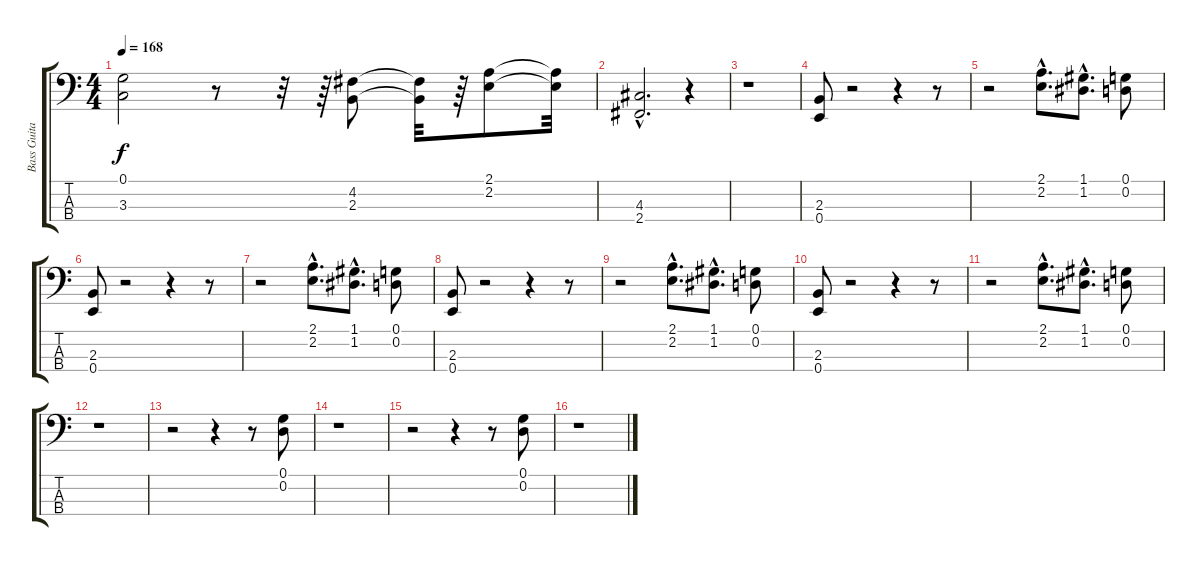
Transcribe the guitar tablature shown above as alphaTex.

\track ("Bass Guitar" "Bass Guita") {instrument electricbassfinger}
\staff {score tabs}
\tuning (G2 D2 A1 E1) {hide}
\ts (4 4)
\tempo 168
\clef f4
\ks c
(0.1 3.3).2{dy f} r.8 r.32 r.64 (4.2 2.3).8 (4.2{t} 2.3{t}).32 r.64 (2.1 2.2).8 (2.1{t} 2.2{t}).32 |
(4.3{hac} 2.4{hac}).2{d} r.4 |
r.1 |
(2.3 0.4).8 r.2 r.4 r.8 |
r.2 (2.1{hac} 2.2{hac}).8{d} (1.1{hac} 1.2{hac}).8{d} (0.1 0.2).8 |
(2.3 0.4).8 r.2 r.4 r.8 |
r.2 (2.1{hac} 2.2{hac}).8{d} (1.1{hac} 1.2{hac}).8{d} (0.1 0.2).8 |
(2.3 0.4).8 r.2 r.4 r.8 |
r.2 (2.1{hac} 2.2{hac}).8{d} (1.1{hac} 1.2{hac}).8{d} (0.1 0.2).8 |
(2.3 0.4).8 r.2 r.4 r.8 |
r.2 (2.1{hac} 2.2{hac}).8{d} (1.1{hac} 1.2{hac}).8{d} (0.1 0.2).8 |
r.1 |
r.2 r.4 r.8 (0.1 0.2).8 |
r.1 |
r.2 r.4 r.8 (0.1 0.2).8 |
r.1
